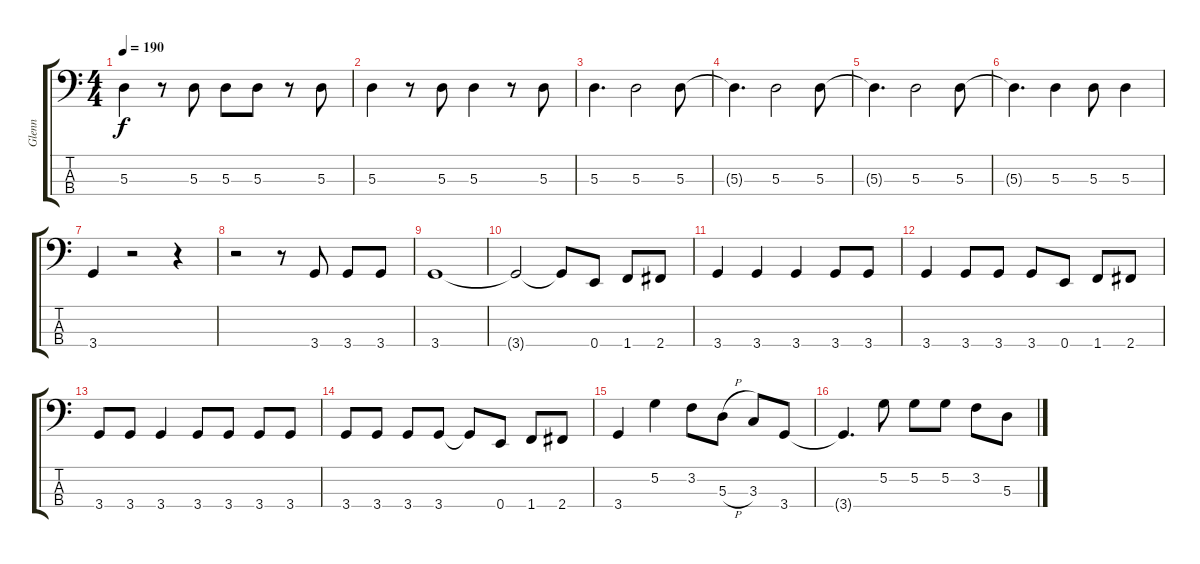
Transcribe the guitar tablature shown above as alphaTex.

\track ("Glenn" "Glenn") {instrument electricbasspick}
\staff {score tabs}
\tuning (G2 D2 A1 E1) {hide}
\ts (4 4)
\tempo 190
\clef f4
\ks c
5.3.4{dy f} r.8 5.3.8 5.3.8 5.3.8 r.8 5.3.8 |
5.3.4 r.8 5.3.8 5.3.4 r.8 5.3.8 |
5.3.4{d} 5.3.2 5.3.8 |
5.3{t}.4{d} 5.3.2 5.3.8 |
5.3{t}.4{d} 5.3.2 5.3.8 |
5.3{t}.4{d} 5.3.4 5.3.8 5.3.4 |
3.4.4 r.2 r.4 |
r.2 r.8 3.4.8 3.4.8 3.4.8 |
3.4.1 |
3.4{t}.2 3.4{t}.8 0.4.8 1.4.8 2.4.8 |
3.4.4 3.4.4 3.4.4 3.4.8 3.4.8 |
3.4.4 3.4.8 3.4.8 3.4.8 0.4.8 1.4.8 2.4.8 |
3.4.8 3.4.8 3.4.4 3.4.8 3.4.8 3.4.8 3.4.8 |
3.4.8 3.4.8 3.4.8 3.4.8 3.4{t}.8 0.4.8 1.4.8 2.4.8 |
3.4.4 5.2.4 3.2.8 5.3{h}.8 3.3.8 3.4.8 |
3.4{t}.4{d} 5.2.8 5.2.8 5.2.8 3.2.8 5.3.8
